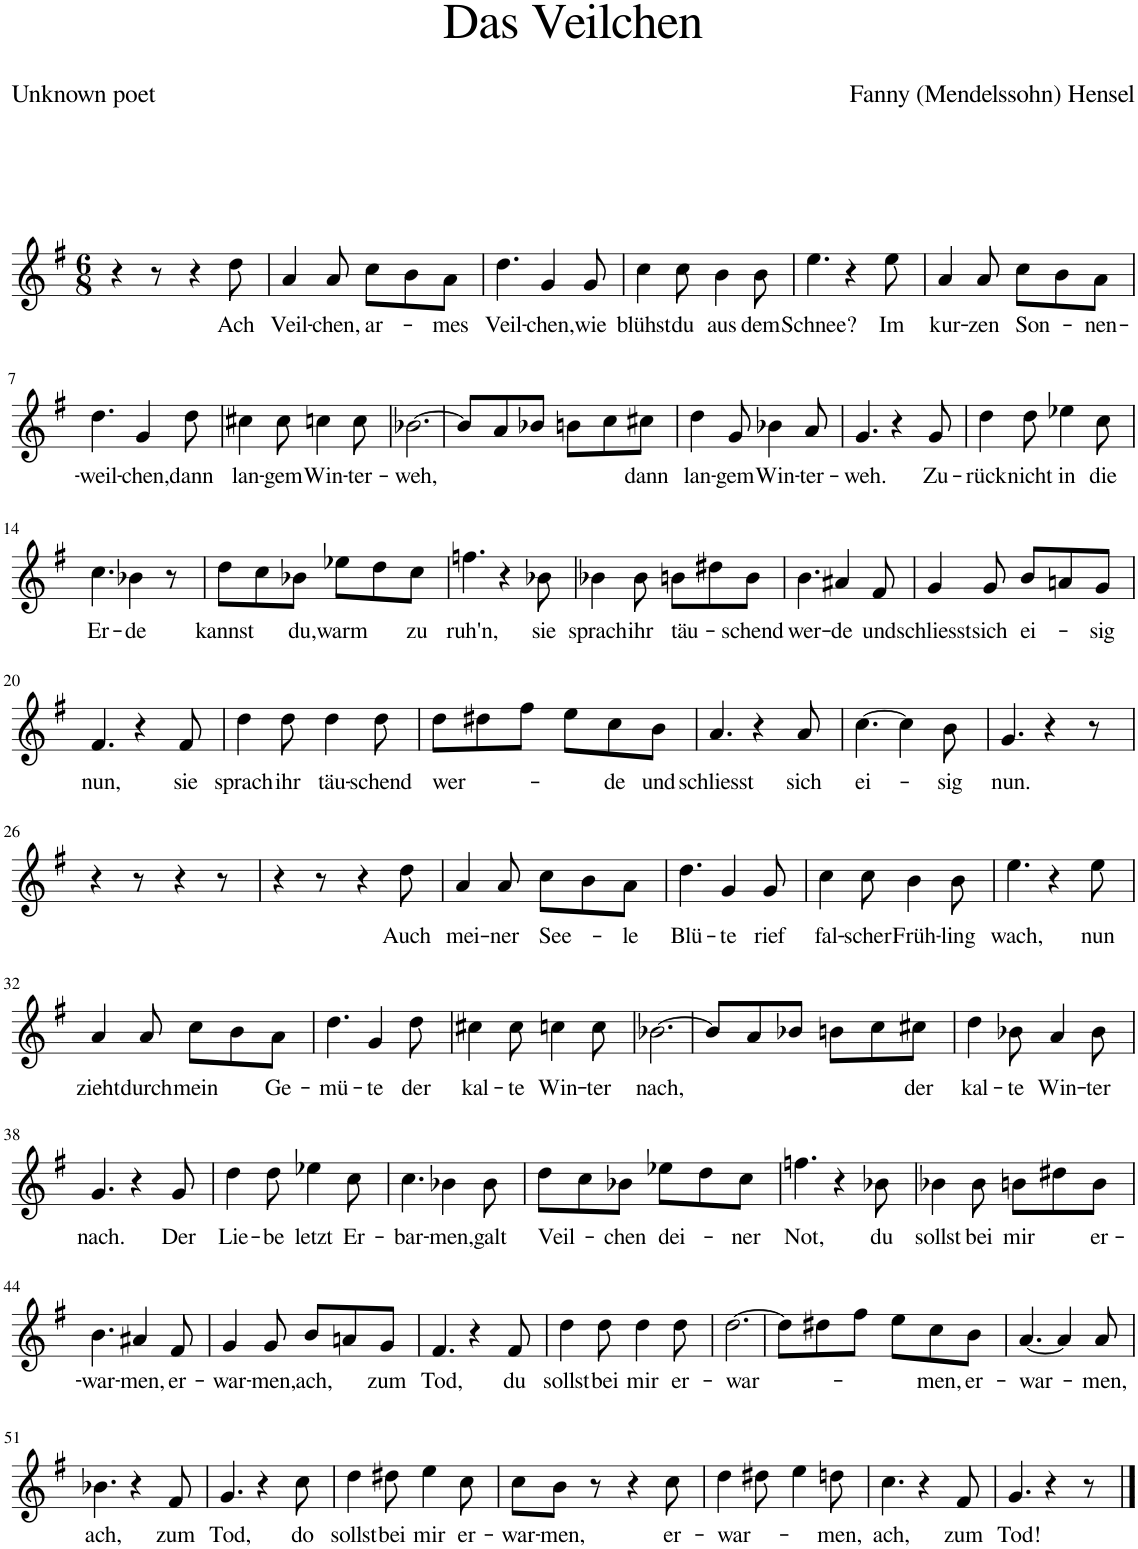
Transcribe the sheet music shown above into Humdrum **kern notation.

**kern	**text
*part1	*part1
*staff1	*staff1
*I"Piano	*
*I'Pno	*
*clefG2	*
*k[f#]	*
*M6/8	*
=1	=1
4r	.
8r	.
4r	.
!	!LO:LY:b
8dd\	Ach
=2	=2
!	!LO:LY:b
4a/	Veil-
!	!LO:LY:b
8a/	-chen,
!	!LO:LY:b
8cc\L	ar-
8b\	.
!	!LO:LY:b
8a\J	-mes
=3	=3
!	!LO:LY:b
4.dd\	Veil-
!	!LO:LY:b
4g/	-chen,
!	!LO:LY:b
8g/	wie
=4	=4
!	!LO:LY:b
4cc\	blühst
!	!LO:LY:b
8cc\	du
!	!LO:LY:b
4b\	aus
!	!LO:LY:b
8b\	dem
=5	=5
!	!LO:LY:b
4.ee\	Schnee?
4r	.
!	!LO:LY:b
8ee\	Im
=6	=6
!	!LO:LY:b
4a/	kur-
!	!LO:LY:b
8a/	-zen
!	!LO:LY:b
8cc\L	Son-
8b\	.
!	!LO:LY:b
8a\J	-nen-
!!LO:LB:g=z
=7	=7
!	!LO:LY:b
4.dd\	-weil-
!	!LO:LY:b
4g/	-chen,
!	!LO:LY:b
8dd\	dann
=8	=8
!	!LO:LY:b
4cc#X\	lan-
!	!LO:LY:b
8cc#\	-gem
!	!LO:LY:b
4ccn\	Win-
!	!LO:LY:b
8cc\	-ter-
=9	=9
!	!LO:LY:b
[2.b-X\	-weh,
=10	=10
8b-/L]	.
8a/	.
8b-X/J	.
8bn\L	.
8cc\	.
!	!LO:LY:b
8cc#X\J	dann
=11	=11
!	!LO:LY:b
4dd\	lan-
!	!LO:LY:b
8g/	-gem
!	!LO:LY:b
4b-X\	Win-
!	!LO:LY:b
8a/	-ter-
=12	=12
!	!LO:LY:b
4.g/	-weh.
4r	.
!	!LO:LY:b
8g/	Zu-
=13	=13
!	!LO:LY:b
4dd\	-rück
!	!LO:LY:b
8dd\	nicht
!	!LO:LY:b
4ee-X\	in
!	!LO:LY:b
8cc\	die
!!LO:LB:g=z
=14	=14
!	!LO:LY:b
4.cc\	Er-
!	!LO:LY:b
4b-X\	-de
8r	.
=15	=15
!	!LO:LY:b
8dd\L	kannst
8cc\	.
!	!LO:LY:b
8b-X\J	du,
!	!LO:LY:b
8ee-X\L	warm
8dd\	.
!	!LO:LY:b
8cc\J	zu
=16	=16
!	!LO:LY:b
4.ffn\	ruh'n,
4r	.
!	!LO:LY:b
8b-X\	sie
=17	=17
!	!LO:LY:b
4b-X\	sprach
!	!LO:LY:b
8b-\	ihr
!	!LO:LY:b
8bn\L	täu-
8dd#X\	.
!	!LO:LY:b
8b\J	-schend
=18	=18
!	!LO:LY:b
4.b\	wer-
!	!LO:LY:b
4a#X/	-de
!	!LO:LY:b
8f#/	und
=19	=19
!	!LO:LY:b
4g/	schliesst
!	!LO:LY:b
8g/	sich
!	!LO:LY:b
8b/L	ei-
8an/	.
!	!LO:LY:b
8g/J	-sig
!!LO:LB:g=z
=20	=20
!	!LO:LY:b
4.f#/	nun,
4r	.
!	!LO:LY:b
8f#/	sie
=21	=21
!	!LO:LY:b
4dd\	sprach
!	!LO:LY:b
8dd\	ihr
!	!LO:LY:b
4dd\	täu-
!	!LO:LY:b
8dd\	-schend
=22	=22
!	!LO:LY:b
8dd\L	wer-
8dd#X\	.
8ff#\J	.
8ee\L	.
!	!LO:LY:b
8cc\	-de
!	!LO:LY:b
8b\J	und
=23	=23
!	!LO:LY:b
4.a/	schliesst
4r	.
!	!LO:LY:b
8a/	sich
=24	=24
!	!LO:LY:b
[4.cc\	ei-
4cc\]	.
!	!LO:LY:b
8b\	-sig
=25	=25
!	!LO:LY:b
4.g/	nun.
4r	.
8r	.
!!LO:LB:g=z
=26	=26
4r	.
8r	.
4r	.
8r	.
=27	=27
4r	.
8r	.
4r	.
!	!LO:LY:b
8dd\	Auch
=28	=28
!	!LO:LY:b
4a/	mei-
!	!LO:LY:b
8a/	-ner
!	!LO:LY:b
8cc\L	See-
8b\	.
!	!LO:LY:b
8a\J	-le
=29	=29
!	!LO:LY:b
4.dd\	Blü-
!	!LO:LY:b
4g/	-te
!	!LO:LY:b
8g/	rief
=30	=30
!	!LO:LY:b
4cc\	fal-
!	!LO:LY:b
8cc\	-scher
!	!LO:LY:b
4b\	Früh-
!	!LO:LY:b
8b\	-ling
=31	=31
!	!LO:LY:b
4.ee\	wach,
4r	.
!	!LO:LY:b
8ee\	nun
!!LO:LB:g=z
=32	=32
!	!LO:LY:b
4a/	zieht
!	!LO:LY:b
8a/	durch
!	!LO:LY:b
8cc\L	mein
8b\	.
!	!LO:LY:b
8a\J	Ge-
=33	=33
!	!LO:LY:b
4.dd\	-mü-
!	!LO:LY:b
4g/	-te
!	!LO:LY:b
8dd\	der
=34	=34
!	!LO:LY:b
4cc#X\	kal-
!	!LO:LY:b
8cc#\	-te
!	!LO:LY:b
4ccn\	Win-
!	!LO:LY:b
8cc\	-ter
=35	=35
!	!LO:LY:b
[2.b-X\	nach,
=36	=36
8b-/L]	.
8a/	.
8b-X/J	.
8bn\L	.
8cc\	.
!	!LO:LY:b
8cc#X\J	der
=37	=37
!	!LO:LY:b
4dd\	kal-
!	!LO:LY:b
8b-X\	-te
!	!LO:LY:b
4a/	Win-
!	!LO:LY:b
8b-\	-ter
!!LO:LB:g=z
=38	=38
!	!LO:LY:b
4.g/	nach.
4r	.
!	!LO:LY:b
8g/	Der
=39	=39
!	!LO:LY:b
4dd\	Lie-
!	!LO:LY:b
8dd\	-be
!	!LO:LY:b
4ee-X\	letzt
!	!LO:LY:b
8cc\	Er-
=40	=40
!	!LO:LY:b
4.cc\	-bar-
!	!LO:LY:b
4b-X\	-men,
!	!LO:LY:b
8b-\	galt
=41	=41
!	!LO:LY:b
8dd\L	Veil-
8cc\	.
!	!LO:LY:b
8b-X\J	-chen
!	!LO:LY:b
8ee-X\L	dei-
8dd\	.
!	!LO:LY:b
8cc\J	-ner
=42	=42
!	!LO:LY:b
4.ffn\	Not,
4r	.
!	!LO:LY:b
8b-X\	du
=43	=43
!	!LO:LY:b
4b-X\	sollst
!	!LO:LY:b
8b-\	bei
!	!LO:LY:b
8bn\L	mir
8dd#X\	.
!	!LO:LY:b
8b\J	er-
!!LO:LB:g=z
=44	=44
!	!LO:LY:b
4.b\	-war-
!	!LO:LY:b
4a#X/	-men,
!	!LO:LY:b
8f#/	er-
=45	=45
!	!LO:LY:b
4g/	war-
!	!LO:LY:b
8g/	-men,
!	!LO:LY:b
8b/L	ach,
8an/	.
!	!LO:LY:b
8g/J	zum
=46	=46
!	!LO:LY:b
4.f#/	Tod,
4r	.
!	!LO:LY:b
8f#/	du
=47	=47
!	!LO:LY:b
4dd\	sollst
!	!LO:LY:b
8dd\	bei
!	!LO:LY:b
4dd\	mir
!	!LO:LY:b
8dd\	er-
=48	=48
!	!LO:LY:b
[2.dd\	-war-
=49	=49
8dd\L]	.
8dd#X\	.
8ff#\J	.
8ee\L	.
!	!LO:LY:b
8cc\	-men,
!	!LO:LY:b
8b\J	er-
=50	=50
!	!LO:LY:b
[4.a/	-war-
4a/]	.
!	!LO:LY:b
8a/	-men,
!!LO:LB:g=z
=51	=51
!	!LO:LY:b
4.b-X\	ach,
4r	.
!	!LO:LY:b
8f#/	zum
=52	=52
!	!LO:LY:b
4.g/	Tod,
4r	.
!	!LO:LY:b
8cc\	do
=53	=53
!	!LO:LY:b
4dd\	sollst
!	!LO:LY:b
8dd#X\	bei
!	!LO:LY:b
4ee\	mir
!	!LO:LY:b
8cc\	er-
=54	=54
!	!LO:LY:b
8cc\L	-war-
!	!LO:LY:b
8b\J	-men,
8r	.
4r	.
!	!LO:LY:b
8cc\	er-
=55	=55
!	!LO:LY:b
4dd\	-war-
8dd#X\	.
4ee\	.
!	!LO:LY:b
8ddn\	-men,
=56	=56
!	!LO:LY:b
4.cc\	ach,
4r	.
!	!LO:LY:b
8f#/	zum
=57	=57
!	!LO:LY:b
4.g/	Tod!
4r	.
8r	.
==	==
*-	*-
